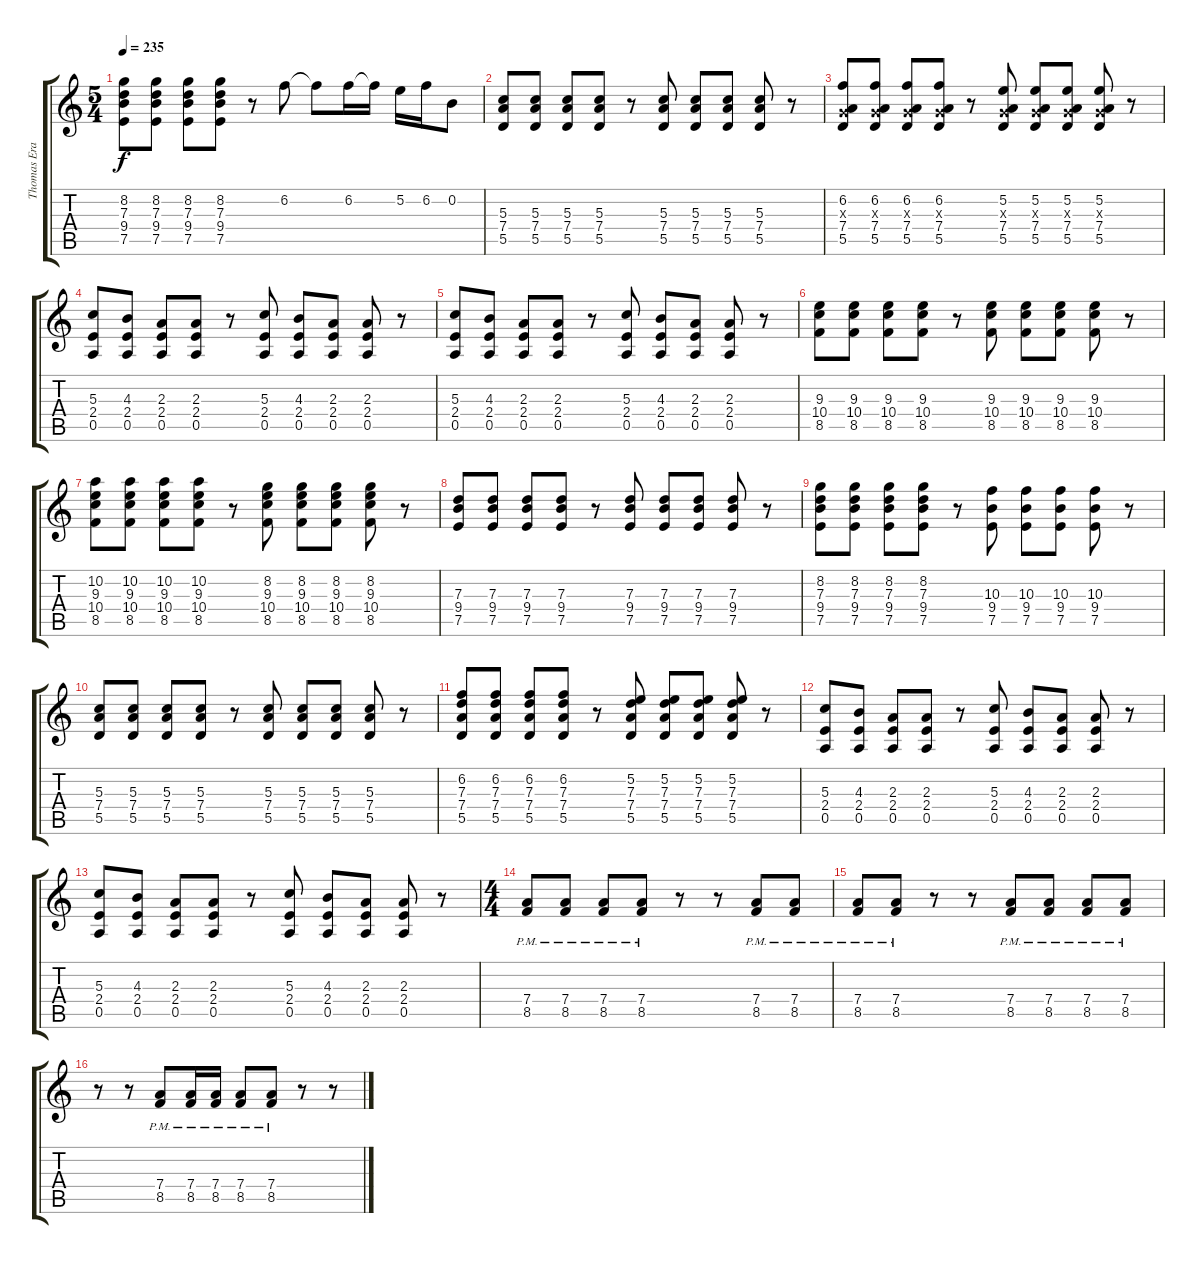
\track ("Thomas Erak (Left)" "Thomas Era") {instrument overdrivenguitar}
\staff {score tabs}
\tuning (E4 B3 G3 D3 A2 E2) {hide}
\ts (5 4)
\tempo 235
\clef g2
\ks c
(8.2 7.3 9.4 7.5).8{dy f} (8.2 7.3 9.4 7.5).8 (8.2 7.3 9.4 7.5).8 (8.2 7.3 9.4 7.5).8 r.8 6.2.8 6.2{t}.8 6.2.16 6.2{t}.16 5.2.16 6.2.16 0.2.8 |
(5.3 7.4 5.5).8 (5.3 7.4 5.5).8 (5.3 7.4 5.5).8 (5.3 7.4 5.5).8 r.8 (5.3 7.4 5.5).8 (5.3 7.4 5.5).8 (5.3 7.4 5.5).8 (5.3 7.4 5.5).8 r.8 |
(6.2 0.3{x} 7.4 5.5).8 (6.2 0.3{x} 7.4 5.5).8 (6.2 0.3{x} 7.4 5.5).8 (6.2 0.3{x} 7.4 5.5).8 r.8 (5.2 0.3{x} 7.4 5.5).8 (5.2 0.3{x} 7.4 5.5).8 (5.2 0.3{x} 7.4 5.5).8 (5.2 0.3{x} 7.4 5.5).8 r.8 |
(5.3 2.4 0.5).8 (4.3 2.4 0.5).8 (2.3 2.4 0.5).8 (2.3 2.4 0.5).8 r.8 (5.3 2.4 0.5).8 (4.3 2.4 0.5).8 (2.3 2.4 0.5).8 (2.3 2.4 0.5).8 r.8 |
(5.3 2.4 0.5).8 (4.3 2.4 0.5).8 (2.3 2.4 0.5).8 (2.3 2.4 0.5).8 r.8 (5.3 2.4 0.5).8 (4.3 2.4 0.5).8 (2.3 2.4 0.5).8 (2.3 2.4 0.5).8 r.8 |
(9.3 10.4 8.5).8 (9.3 10.4 8.5).8 (9.3 10.4 8.5).8 (9.3 10.4 8.5).8 r.8 (9.3 10.4 8.5).8 (9.3 10.4 8.5).8 (9.3 10.4 8.5).8 (9.3 10.4 8.5).8 r.8 |
(10.2 9.3 10.4 8.5).8 (10.2 9.3 10.4 8.5).8 (10.2 9.3 10.4 8.5).8 (10.2 9.3 10.4 8.5).8 r.8 (8.2 9.3 10.4 8.5).8 (8.2 9.3 10.4 8.5).8 (8.2 9.3 10.4 8.5).8 (8.2 9.3 10.4 8.5).8 r.8 |
(7.3 9.4 7.5).8 (7.3 9.4 7.5).8 (7.3 9.4 7.5).8 (7.3 9.4 7.5).8 r.8 (7.3 9.4 7.5).8 (7.3 9.4 7.5).8 (7.3 9.4 7.5).8 (7.3 9.4 7.5).8 r.8 |
(8.2 7.3 9.4 7.5).8 (8.2 7.3 9.4 7.5).8 (8.2 7.3 9.4 7.5).8 (8.2 7.3 9.4 7.5).8 r.8 (10.3 9.4 7.5).8 (10.3 9.4 7.5).8 (10.3 9.4 7.5).8 (10.3 9.4 7.5).8 r.8 |
(5.3 7.4 5.5).8 (5.3 7.4 5.5).8 (5.3 7.4 5.5).8 (5.3 7.4 5.5).8 r.8 (5.3 7.4 5.5).8 (5.3 7.4 5.5).8 (5.3 7.4 5.5).8 (5.3 7.4 5.5).8 r.8 |
(6.2 7.3 7.4 5.5).8 (6.2 7.3 7.4 5.5).8 (6.2 7.3 7.4 5.5).8 (6.2 7.3 7.4 5.5).8 r.8 (5.2 7.3 7.4 5.5).8 (5.2 7.3 7.4 5.5).8 (5.2 7.3 7.4 5.5).8 (5.2 7.3 7.4 5.5).8 r.8 |
(5.3 2.4 0.5).8 (4.3 2.4 0.5).8 (2.3 2.4 0.5).8 (2.3 2.4 0.5).8 r.8 (5.3 2.4 0.5).8 (4.3 2.4 0.5).8 (2.3 2.4 0.5).8 (2.3 2.4 0.5).8 r.8 |
(5.3 2.4 0.5).8 (4.3 2.4 0.5).8 (2.3 2.4 0.5).8 (2.3 2.4 0.5).8 r.8 (5.3 2.4 0.5).8 (4.3 2.4 0.5).8 (2.3 2.4 0.5).8 (2.3 2.4 0.5).8 r.8 |
\ts (4 4)
(7.4{pm} 8.5{pm}).8 (7.4{pm} 8.5{pm}).8 (7.4{pm} 8.5{pm}).8 (7.4{pm} 8.5{pm}).8 r.8 r.8 (7.4{pm} 8.5{pm}).8 (7.4{pm} 8.5{pm}).8 |
(7.4{pm} 8.5{pm}).8 (7.4{pm} 8.5{pm}).8 r.8 r.8 (7.4{pm} 8.5{pm}).8 (7.4{pm} 8.5{pm}).8 (7.4{pm} 8.5{pm}).8 (7.4{pm} 8.5{pm}).8 |
r.8 r.8 (7.4{pm} 8.5{pm}).8 (7.4{pm} 8.5{pm}).16 (7.4{pm} 8.5{pm}).16 (7.4{pm} 8.5{pm}).8 (7.4{pm} 8.5{pm}).8 r.8 r.8
